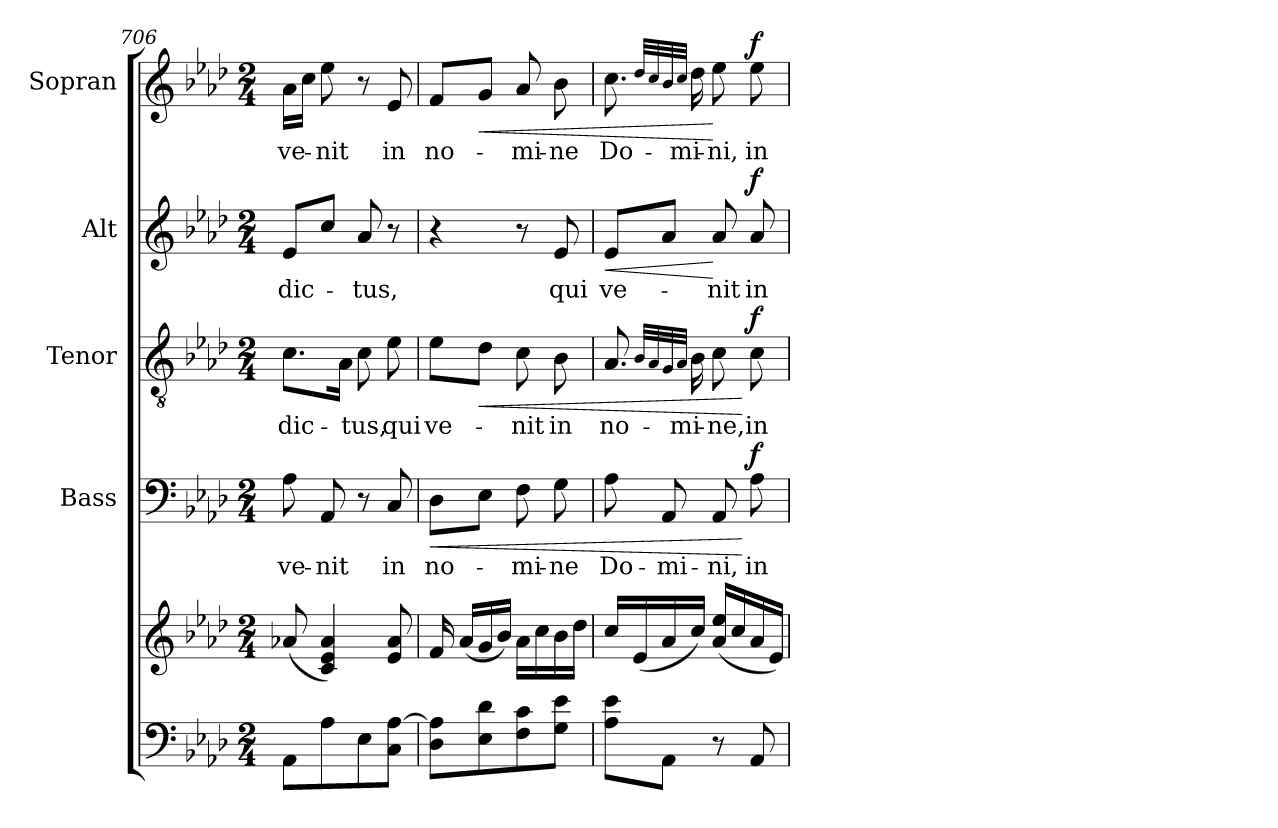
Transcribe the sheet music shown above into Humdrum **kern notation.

**kern	**kern	**kern	**text	**dynam	**kern	**text	**dynam	**kern	**text	**dynam	**kern	**text	**dynam
*part5	*part5	*part4	*part4	*part4	*part3	*part3	*part3	*part2	*part2	*part2	*part1	*part1	*part1
*staff6	*staff5	*staff4	*staff4	*staff4	*staff3	*staff3	*staff3	*staff2	*staff2	*staff2	*staff1	*staff1	*staff1
*	*	*I"Bass	*	*	*I"Tenor	*	*	*I"Alt	*	*	*I"Sopran	*	*
*	*	*I'B.	*	*	*I'T.	*	*	*I'A.	*	*	*I'S.	*	*
*clefF4	*clefG2	*clefF4	*	*	*clefGv2	*	*	*clefG2	*	*	*clefG2	*	*
*k[b-e-a-d-]	*k[b-e-a-d-]	*k[b-e-a-d-]	*	*	*k[b-e-a-d-]	*	*	*k[b-e-a-d-]	*	*	*k[b-e-a-d-]	*	*
*A-:	*A-:	*A-:	*	*	*A-:	*	*	*A-:	*	*	*A-:	*	*
*M2/4	*M2/4	*M2/4	*	*	*M2/4	*	*	*M2/4	*	*	*M2/4	*	*
=706	=706	=706	=706	=706	=706	=706	=706	=706	=706	=706	=706	=706	=706
!	!	!	!LO:LY:b	!	!	!LO:LY:b	!	!	!LO:LY:b	!	!	!LO:LY:b	!
8AA-\L	(<8a-X/	8A-\	ve-	.	8.c\L	-dic-	.	8e-/L	-dic-	.	16a-\LL	ve-	.
.	.	.	.	.	.	.	.	.	.	.	16cc\JJ	.	.
!	!	!	!LO:LY:b	!	!	!	!	!	!	!	!	!LO:LY:b	!
8A-\	4c/ 4e-/ 4a-/)	8AA-/	-nit	.	.	.	.	8cc/J	.	.	8ee-\	-nit	.
.	.	.	.	.	16A-\Jk	.	.	.	.	.	.	.	.
!	!	!	!	!	!	!LO:LY:b	!	!	!LO:LY:b	!	!	!	!
8E-\	.	8r	.	.	8c\	-tus,	.	8a-/	-tus,	.	8r	.	.
!	!	!	!LO:LY:b	!	!	!LO:LY:b	!	!	!	!	!	!LO:LY:b	!
8C\ [8A-\J	8e-/ 8a-/	8C/	in	.	8e-\	qui	.	8r	.	.	8e-/	in	.
=707	=707	=707	=707	=707	=707	=707	=707	=707	=707	=707	=707	=707	=707
!	!	!	!LO:LY:b	!LO:HP:b	!	!LO:LY:b	!	!	!	!	!	!LO:LY:b	!
8D-\ 8A-\]L	16f/	8D-\L	no-	<	8e-\L	ve-	.	4r	.	.	8f/L	no-	.
.	(<16a-/LL	.	.	.	.	.	.	.	.	.	.	.	.
!	!	!	!	!	!	!	!LO:HP:b	!	!	!	!	!	!LO:HP:b
8E-\ 8d-\	16g/	8E-\J	.	.	8d-\J	.	<	.	.	.	8g/J	.	<
.	16b-/JJ)	.	.	.	.	.	.	.	.	.	.	.	.
!	!	!	!LO:LY:b	!	!	!LO:LY:b	!	!	!	!	!	!LO:LY:b	!
8F\ 8c\	16a-\LL	8F\	-mi-	.	8c\	-nit	.	8r	.	.	8a-/	-mi-	.
.	16cc\	.	.	.	.	.	.	.	.	.	.	.	.
!	!	!	!LO:LY:b	!	!	!LO:LY:b	!	!	!LO:LY:b	!	!	!LO:LY:b	!
8G\ 8e-\J	16b-\	8G\	-ne	.	8B-\	in	.	8e-/	qui	.	8b-\	-ne	.
.	16dd-\JJ	.	.	.	.	.	.	.	.	.	.	.	.
=708	=708	=708	=708	=708	=708	=708	=708	=708	=708	=708	=708	=708	=708
!	!	!	!LO:LY:b	!	!	!LO:LY:b	!	!	!LO:LY:b	!LO:HP:b	!	!LO:LY:b	!
8A-\ 8e-\L	16cc/LL	8A-\	Do-	.	8.A-/	no-	.	8e-/L	ve-	<	8.cc\	Do-	.
.	(<16e-/	.	.	.	.	.	.	.	.	.	.	.	.
!	!	!	!LO:LY:b	!	!	!	!	!	!	!	!	!	!
8AA-\J	16a-/	8AA-/	-mi-	.	.	.	.	8a-/J	.	.	.	.	.
.	.	.	.	.	32qB-/LLL	.	.	.	.	.	32qdd-/LLL	.	.
.	.	.	.	.	32qA-/	.	.	.	.	.	32qcc/	.	.
.	.	.	.	.	32qG/	.	.	.	.	.	32qb-/	.	.
.	.	.	.	.	32qA-/JJJ	.	.	.	.	.	32qcc/JJJ	.	.
!	!	!	!	!	!	!LO:LY:b	!	!	!	!	!	!LO:LY:b	!
.	16cc/JJ)	.	.	.	16B-\	-mi-	.	.	.	.	16dd-\	-mi-	.
!	!	!	!LO:LY:b	!	!	!LO:LY:b	!	!	!LO:LY:b	!	!	!LO:LY:b	!
8r	(<16a-/ 16ee-/LL	8AA-/	-ni,	.	8c\	-ne,	.	8a-/	-nit	[	8ee-\	-ni,	[
.	16cc/	.	.	.	.	.	.	.	.	.	.	.	.
!	!	!	!LO:LY:b	!LO:DY:n=1:a	!	!LO:LY:b	!LO:DY:n=1:a	!	!LO:LY:b	!LO:DY:a	!	!LO:LY:b	!LO:DY:a
8AA-/	16a-/	8A-\	in	[ f	8c\	in	[ f	8a-/	in	f	8ee-\	in	f
.	16e-/JJ)	.	.	.	.	.	.	.	.	.	.	.	.
=	=	=	=	=	=	=	=	=	=	=	=	=	=
*-	*-	*-	*-	*-	*-	*-	*-	*-	*-	*-	*-	*-	*-
